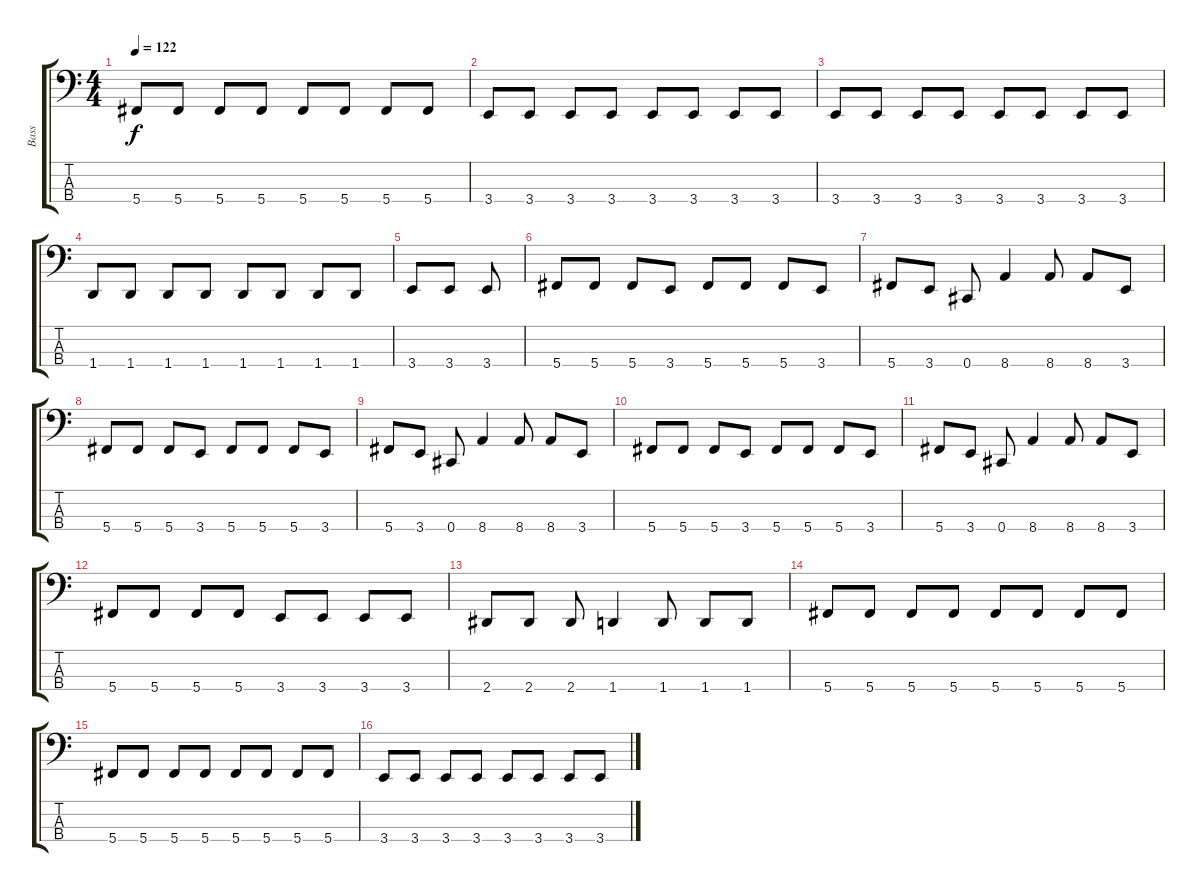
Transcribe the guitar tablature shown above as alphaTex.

\track ("Bass" "Bass") {instrument electricbasspick}
\staff {score tabs}
\tuning (Gb2 Db2 Ab1 Db1) {hide}
\ts (4 4)
\tempo 122
\clef f4
\ks c
5.4.8{dy f} 5.4.8 5.4.8 5.4.8 5.4.8 5.4.8 5.4.8 5.4.8 |
3.4.8 3.4.8 3.4.8 3.4.8 3.4.8 3.4.8 3.4.8 3.4.8 |
3.4.8 3.4.8 3.4.8 3.4.8 3.4.8 3.4.8 3.4.8 3.4.8 |
1.4.8 1.4.8 1.4.8 1.4.8 1.4.8 1.4.8 1.4.8 1.4.8 |
3.4.8 3.4.8 3.4.8 |
5.4.8 5.4.8 5.4.8 3.4.8 5.4.8 5.4.8 5.4.8 3.4.8 |
5.4.8 3.4.8 0.4.8 8.4.4 8.4.8 8.4.8 3.4.8 |
5.4.8 5.4.8 5.4.8 3.4.8 5.4.8 5.4.8 5.4.8 3.4.8 |
5.4.8 3.4.8 0.4.8 8.4.4 8.4.8 8.4.8 3.4.8 |
5.4.8 5.4.8 5.4.8 3.4.8 5.4.8 5.4.8 5.4.8 3.4.8 |
5.4.8 3.4.8 0.4.8 8.4.4 8.4.8 8.4.8 3.4.8 |
5.4.8 5.4.8 5.4.8 5.4.8 3.4.8 3.4.8 3.4.8 3.4.8 |
2.4.8 2.4.8 2.4.8 1.4.4 1.4.8 1.4.8 1.4.8 |
5.4.8 5.4.8 5.4.8 5.4.8 5.4.8 5.4.8 5.4.8 5.4.8 |
5.4.8 5.4.8 5.4.8 5.4.8 5.4.8 5.4.8 5.4.8 5.4.8 |
3.4.8 3.4.8 3.4.8 3.4.8 3.4.8 3.4.8 3.4.8 3.4.8
